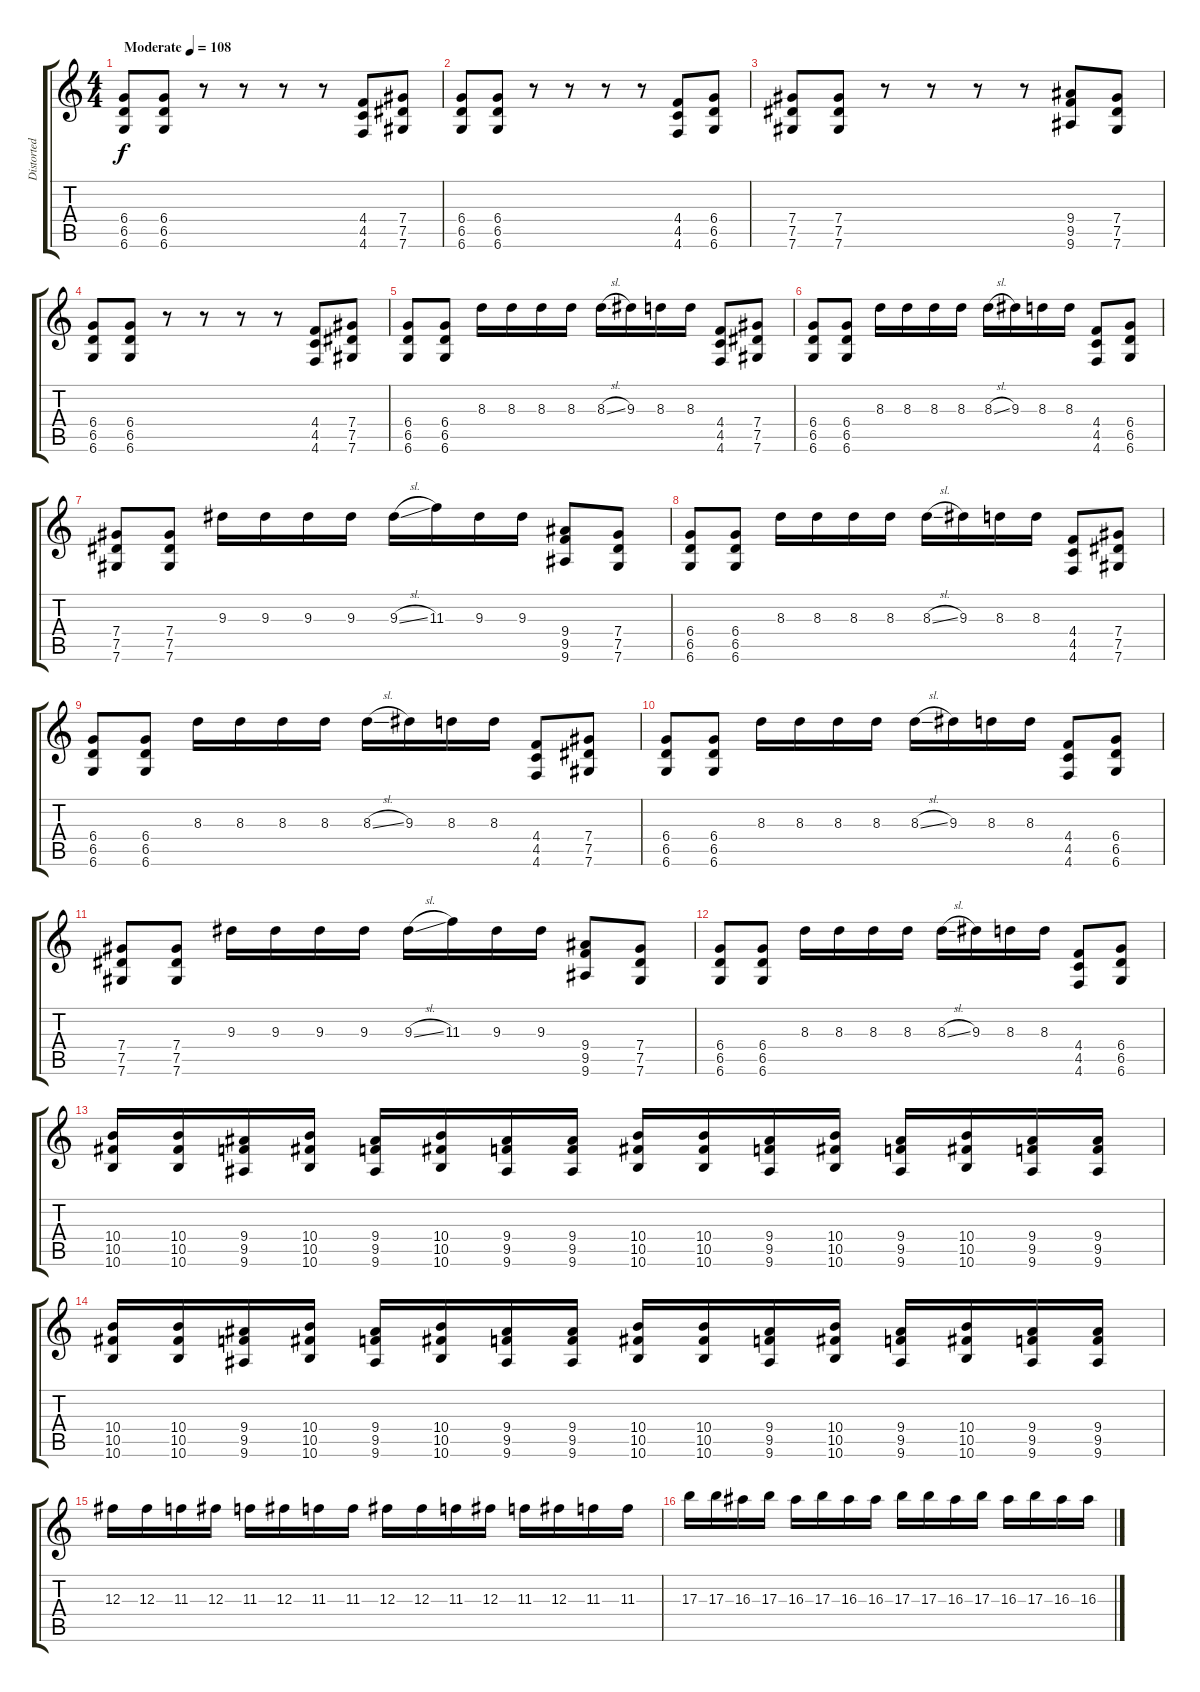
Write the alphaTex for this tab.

\track ("Distorted 1" "Distorted ") {instrument distortionguitar}
\staff {score tabs}
\tuning (Eb4 Bb3 Gb3 Db3 Ab2 Db2) {hide}
\ts (4 4)
\tempo (108 "Moderate")
\clef g2
\ks c
(6.4 6.5 6.6).8{dy f instrument distortionguitar} (6.4 6.5 6.6).8 r.8 r.8 r.8 r.8 (4.4 4.5 4.6).8 (7.4 7.5 7.6).8 |
(6.4 6.5 6.6).8 (6.4 6.5 6.6).8 r.8 r.8 r.8 r.8 (4.4 4.5 4.6).8 (6.4 6.5 6.6).8 |
(7.4 7.5 7.6).8 (7.4 7.5 7.6).8 r.8 r.8 r.8 r.8 (9.4 9.5 9.6).8 (7.4 7.5 7.6).8 |
(6.4 6.5 6.6).8 (6.4 6.5 6.6).8 r.8 r.8 r.8 r.8 (4.4 4.5 4.6).8 (7.4 7.5 7.6).8 |
(6.4 6.5 6.6).8 (6.4 6.5 6.6).8 8.3.16 8.3.16 8.3.16 8.3.16 8.3{sl}.16 9.3.16 8.3.16 8.3.16 (4.4 4.5 4.6).8 (7.4 7.5 7.6).8 |
(6.4 6.5 6.6).8 (6.4 6.5 6.6).8 8.3.16 8.3.16 8.3.16 8.3.16 8.3{sl}.16 9.3.16 8.3.16 8.3.16 (4.4 4.5 4.6).8 (6.4 6.5 6.6).8 |
(7.4 7.5 7.6).8 (7.4 7.5 7.6).8 9.3.16 9.3.16 9.3.16 9.3.16 9.3{sl}.16 11.3.16 9.3.16 9.3.16 (9.4 9.5 9.6).8 (7.4 7.5 7.6).8 |
(6.4 6.5 6.6).8 (6.4 6.5 6.6).8 8.3.16 8.3.16 8.3.16 8.3.16 8.3{sl}.16 9.3.16 8.3.16 8.3.16 (4.4 4.5 4.6).8 (7.4 7.5 7.6).8 |
(6.4 6.5 6.6).8 (6.4 6.5 6.6).8 8.3.16 8.3.16 8.3.16 8.3.16 8.3{sl}.16 9.3.16 8.3.16 8.3.16 (4.4 4.5 4.6).8 (7.4 7.5 7.6).8 |
(6.4 6.5 6.6).8 (6.4 6.5 6.6).8 8.3.16 8.3.16 8.3.16 8.3.16 8.3{sl}.16 9.3.16 8.3.16 8.3.16 (4.4 4.5 4.6).8 (6.4 6.5 6.6).8 |
(7.4 7.5 7.6).8 (7.4 7.5 7.6).8 9.3.16 9.3.16 9.3.16 9.3.16 9.3{sl}.16 11.3.16 9.3.16 9.3.16 (9.4 9.5 9.6).8 (7.4 7.5 7.6).8 |
(6.4 6.5 6.6).8 (6.4 6.5 6.6).8 8.3.16 8.3.16 8.3.16 8.3.16 8.3{sl}.16 9.3.16 8.3.16 8.3.16 (4.4 4.5 4.6).8 (6.4 6.5 6.6).8 |
(10.4 10.5 10.6).16 (10.4 10.5 10.6).16 (9.4 9.5 9.6).16 (10.4 10.5 10.6).16 (9.4 9.5 9.6).16 (10.4 10.5 10.6).16 (9.4 9.5 9.6).16 (9.4 9.5 9.6).16 (10.4 10.5 10.6).16 (10.4 10.5 10.6).16 (9.4 9.5 9.6).16 (10.4 10.5 10.6).16 (9.4 9.5 9.6).16 (10.4 10.5 10.6).16 (9.4 9.5 9.6).16 (9.4 9.5 9.6).16 |
(10.4 10.5 10.6).16 (10.4 10.5 10.6).16 (9.4 9.5 9.6).16 (10.4 10.5 10.6).16 (9.4 9.5 9.6).16 (10.4 10.5 10.6).16 (9.4 9.5 9.6).16 (9.4 9.5 9.6).16 (10.4 10.5 10.6).16 (10.4 10.5 10.6).16 (9.4 9.5 9.6).16 (10.4 10.5 10.6).16 (9.4 9.5 9.6).16 (10.4 10.5 10.6).16 (9.4 9.5 9.6).16 (9.4 9.5 9.6).16 |
12.3.16 12.3.16 11.3.16 12.3.16 11.3.16 12.3.16 11.3.16 11.3.16 12.3.16 12.3.16 11.3.16 12.3.16 11.3.16 12.3.16 11.3.16 11.3.16 |
17.3.16 17.3.16 16.3.16 17.3.16 16.3.16 17.3.16 16.3.16 16.3.16 17.3.16 17.3.16 16.3.16 17.3.16 16.3.16 17.3.16 16.3.16 16.3.16
